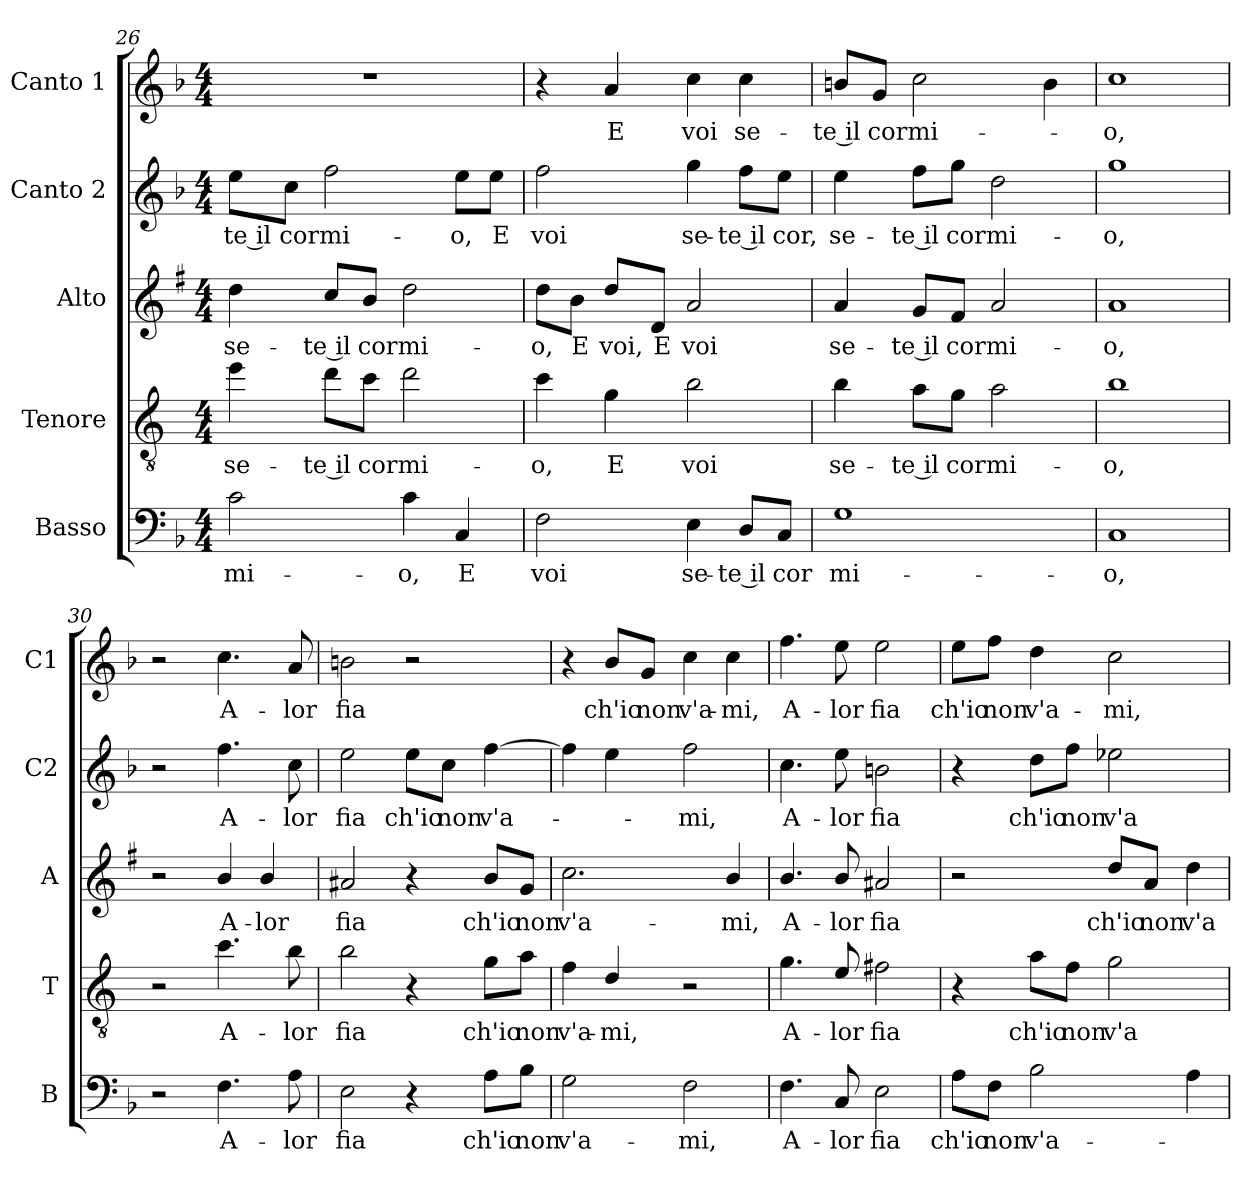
**kern	**text	**kern	**text	**kern	**text	**kern	**text	**kern	**text
*part5	*part5	*part4	*part4	*part3	*part3	*part2	*part2	*part1	*part1
*staff5	*staff5	*staff4	*staff4	*staff3	*staff3	*staff2	*staff2	*staff1	*staff1
*I"Basso	*	*I"Tenore	*	*I"Alto	*	*I"Canto 2	*	*I"Canto 1	*
*I'B	*	*I'T	*	*I'A	*	*I'C2	*	*I'C1	*
*clefF4	*	*clefGv2	*	*clefG2	*	*clefG2	*	*clefG2	*
*	*	*ITrd4c7	*	*ITrd1c2	*	*	*	*	*
*k[b-]	*	*k[b-]	*	*k[b-]	*	*k[b-]	*	*k[b-]	*
*F:	*	*F:	*	*F:	*	*F:	*	*F:	*
*M4/4	*	*M4/4	*	*M4/4	*	*M4/4	*	*M4/4	*
=26	=26	=26	=26	=26	=26	=26	=26	=26	=26
!	!LO:LY:b	!	!LO:LY:b	!	!LO:LY:b	!	!LO:LY:b	!	!
2c\	mi-	4a\	se-	4cc\	se-	8ee\L	-te il	1r	.
!	!	!	!	!	!	!	!LO:LY:b	!	!
.	.	.	.	.	.	8cc\J	cor	.	.
!	!	!	!LO:LY:b	!	!LO:LY:b	!	!LO:LY:b	!	!
.	.	8g\L	-te il	8b-/L	-te il	2ff\	mi-	.	.
!	!	!	!LO:LY:b	!	!LO:LY:b	!	!	!	!
.	.	8f\J	cor	8a/J	cor	.	.	.	.
!	!LO:LY:b	!	!LO:LY:b	!	!LO:LY:b	!	!	!	!
4c\	-o,	2g\	mi-	2cc\	mi-	.	.	.	.
!	!LO:LY:b	!	!	!	!	!	!LO:LY:b	!	!
4C/	E	.	.	.	.	8ee\L	-o,	.	.
!	!	!	!	!	!	!	!LO:LY:b	!	!
.	.	.	.	.	.	8ee\J	E	.	.
=27	=27	=27	=27	=27	=27	=27	=27	=27	=27
!	!LO:LY:b	!	!LO:LY:b	!	!LO:LY:b	!	!LO:LY:b	!	!
2F\	voi	4f\	-o,	8cc\L	-o,	2ff\	voi	4r	.
!	!	!	!	!	!LO:LY:b	!	!	!	!
.	.	.	.	8a\J	E	.	.	.	.
!	!	!	!LO:LY:b	!	!LO:LY:b	!	!	!	!LO:LY:b
.	.	4c\	E	8cc/L	voi,	.	.	4a/	E
!	!	!	!	!	!LO:LY:b	!	!	!	!
.	.	.	.	8c/J	E	.	.	.	.
!	!LO:LY:b	!	!LO:LY:b	!	!LO:LY:b	!	!LO:LY:b	!	!LO:LY:b
4E\	se-	2e\	voi	2g/	voi	4gg\	se-	4cc\	voi
!	!LO:LY:b	!	!	!	!	!	!LO:LY:b	!	!LO:LY:b
8D/L	-te il	.	.	.	.	8ff\L	-te il	4cc\	se-
!	!LO:LY:b	!	!	!	!	!	!LO:LY:b	!	!
8C/J	cor	.	.	.	.	8ee\J	cor,	.	.
!!LO:LB:g=z
=28	=28	=28	=28	=28	=28	=28	=28	=28	=28
!	!LO:LY:b	!	!LO:LY:b	!	!LO:LY:b	!	!LO:LY:b	!	!LO:LY:b
1G	mi-	4e\	se-	4g/	se-	4ee\	se-	8bn/L	-te il
!	!	!	!	!	!	!	!	!	!LO:LY:b
.	.	.	.	.	.	.	.	8g/J	cor
!	!	!	!LO:LY:b	!	!LO:LY:b	!	!LO:LY:b	!	!LO:LY:b
.	.	8d\L	-te il	8f/L	-te il	8ff\L	-te il	2cc\	mi-
!	!	!	!LO:LY:b	!	!LO:LY:b	!	!LO:LY:b	!	!
.	.	8c\J	cor	8e/J	cor	8gg\J	cor	.	.
!	!	!	!LO:LY:b	!	!LO:LY:b	!	!LO:LY:b	!	!
.	.	2d\	mi-	2g/	mi-	2dd\	mi-	.	.
.	.	.	.	.	.	.	.	4b\	.
=29	=29	=29	=29	=29	=29	=29	=29	=29	=29
!	!LO:LY:b	!	!LO:LY:b	!	!LO:LY:b	!	!LO:LY:b	!	!LO:LY:b
1C	-o,	1e	-o,	1g	-o,	1gg	-o,	1cc	-o,
=30	=30	=30	=30	=30	=30	=30	=30	=30	=30
2r	.	2r	.	2r	.	2r	.	2r	.
!	!LO:LY:b	!	!LO:LY:b	!	!LO:LY:b	!	!LO:LY:b	!	!LO:LY:b
4.F\	A-	4.f\	A-	4a/	A-	4.ff\	A-	4.cc\	A-
!	!	!	!	!	!LO:LY:b	!	!	!	!
.	.	.	.	4a/	-lor	.	.	.	.
!	!LO:LY:b	!	!LO:LY:b	!	!	!	!LO:LY:b	!	!LO:LY:b
8A\	-lor	8e\	-lor	.	.	8cc\	-lor	8a/	-lor
=31	=31	=31	=31	=31	=31	=31	=31	=31	=31
!	!LO:LY:b	!	!LO:LY:b	!	!LO:LY:b	!	!LO:LY:b	!	!LO:LY:b
2E\	fia	2e\	fia	2g#X/	fia	2ee\	fia	2bn\	fia
!	!	!	!	!	!	!	!LO:LY:b	!	!
4r	.	4r	.	4r	.	8ee\L	ch'io	2r	.
!	!	!	!	!	!	!	!LO:LY:b	!	!
.	.	.	.	.	.	8cc\J	non	.	.
!	!LO:LY:b	!	!LO:LY:b	!	!LO:LY:b	!	!LO:LY:b	!	!
8A\L	ch'io	8c\L	ch'io	8a/L	ch'io	[4ff\	v'a-	.	.
!	!LO:LY:b	!	!LO:LY:b	!	!LO:LY:b	!	!	!	!
8B-\J	non	8d\J	non	8f/J	non	.	.	.	.
=32	=32	=32	=32	=32	=32	=32	=32	=32	=32
!	!LO:LY:b	!	!LO:LY:b	!	!LO:LY:b	!	!	!	!
2G\	v'a-	4B-\	v'a-	2.b-\	v'a-	4ff\]	.	4r	.
!	!	!	!LO:LY:b	!	!	!	!	!	!LO:LY:b
.	.	4G/	-mi,	.	.	4ee\	.	8b-/L	ch'io
!	!	!	!	!	!	!	!	!	!LO:LY:b
.	.	.	.	.	.	.	.	8g/J	non
!	!LO:LY:b	!	!	!	!	!	!LO:LY:b	!	!LO:LY:b
2F\	-mi,	2r	.	.	.	2ff\	-mi,	4cc\	v'a-
!	!	!	!	!	!LO:LY:b	!	!	!	!LO:LY:b
.	.	.	.	4a/	-mi,	.	.	4cc\	-mi,
=33	=33	=33	=33	=33	=33	=33	=33	=33	=33
!	!LO:LY:b	!	!LO:LY:b	!	!LO:LY:b	!	!LO:LY:b	!	!LO:LY:b
4.F\	A-	4.c\	A-	4.a/	A-	4.cc\	A-	4.ff\	A-
!	!LO:LY:b	!	!LO:LY:b	!	!LO:LY:b	!	!LO:LY:b	!	!LO:LY:b
8C/	-lor	8A/	-lor	8a/	-lor	8ee\	-lor	8ee\	-lor
!	!LO:LY:b	!	!LO:LY:b	!	!LO:LY:b	!	!LO:LY:b	!	!LO:LY:b
2E\	fia	2Bn\	fia	2g#X/	fia	2bn\	fia	2ee\	fia
!!LO:LB:g=z
=34	=34	=34	=34	=34	=34	=34	=34	=34	=34
!	!LO:LY:b	!	!	!	!	!	!	!	!LO:LY:b
8A\L	ch'io	4r	.	2r	.	4r	.	8ee\L	ch'io
!	!LO:LY:b	!	!	!	!	!	!	!	!LO:LY:b
8F\J	non	.	.	.	.	.	.	8ff\J	non
!	!LO:LY:b	!	!LO:LY:b	!	!	!	!LO:LY:b	!	!LO:LY:b
2B-\	v'a-	8d\L	ch'io	.	.	8dd\L	ch'io	4dd\	v'a-
!	!	!	!LO:LY:b	!	!	!	!LO:LY:b	!	!
.	.	8B-\J	non	.	.	8ff\J	non	.	.
!	!	!	!LO:LY:b	!	!LO:LY:b	!	!LO:LY:b	!	!LO:LY:b
.	.	2c\	v'a-	8cc/L	ch'io	2ee-X\	v'a-	2cc\	-mi,
!	!	!	!	!	!LO:LY:b	!	!	!	!
.	.	.	.	8g/J	non	.	.	.	.
!	!	!	!	!	!LO:LY:b	!	!	!	!
4A\	.	.	.	4cc\	v'a-	.	.	.	.
=	=	=	=	=	=	=	=	=	=
*-	*-	*-	*-	*-	*-	*-	*-	*-	*-
